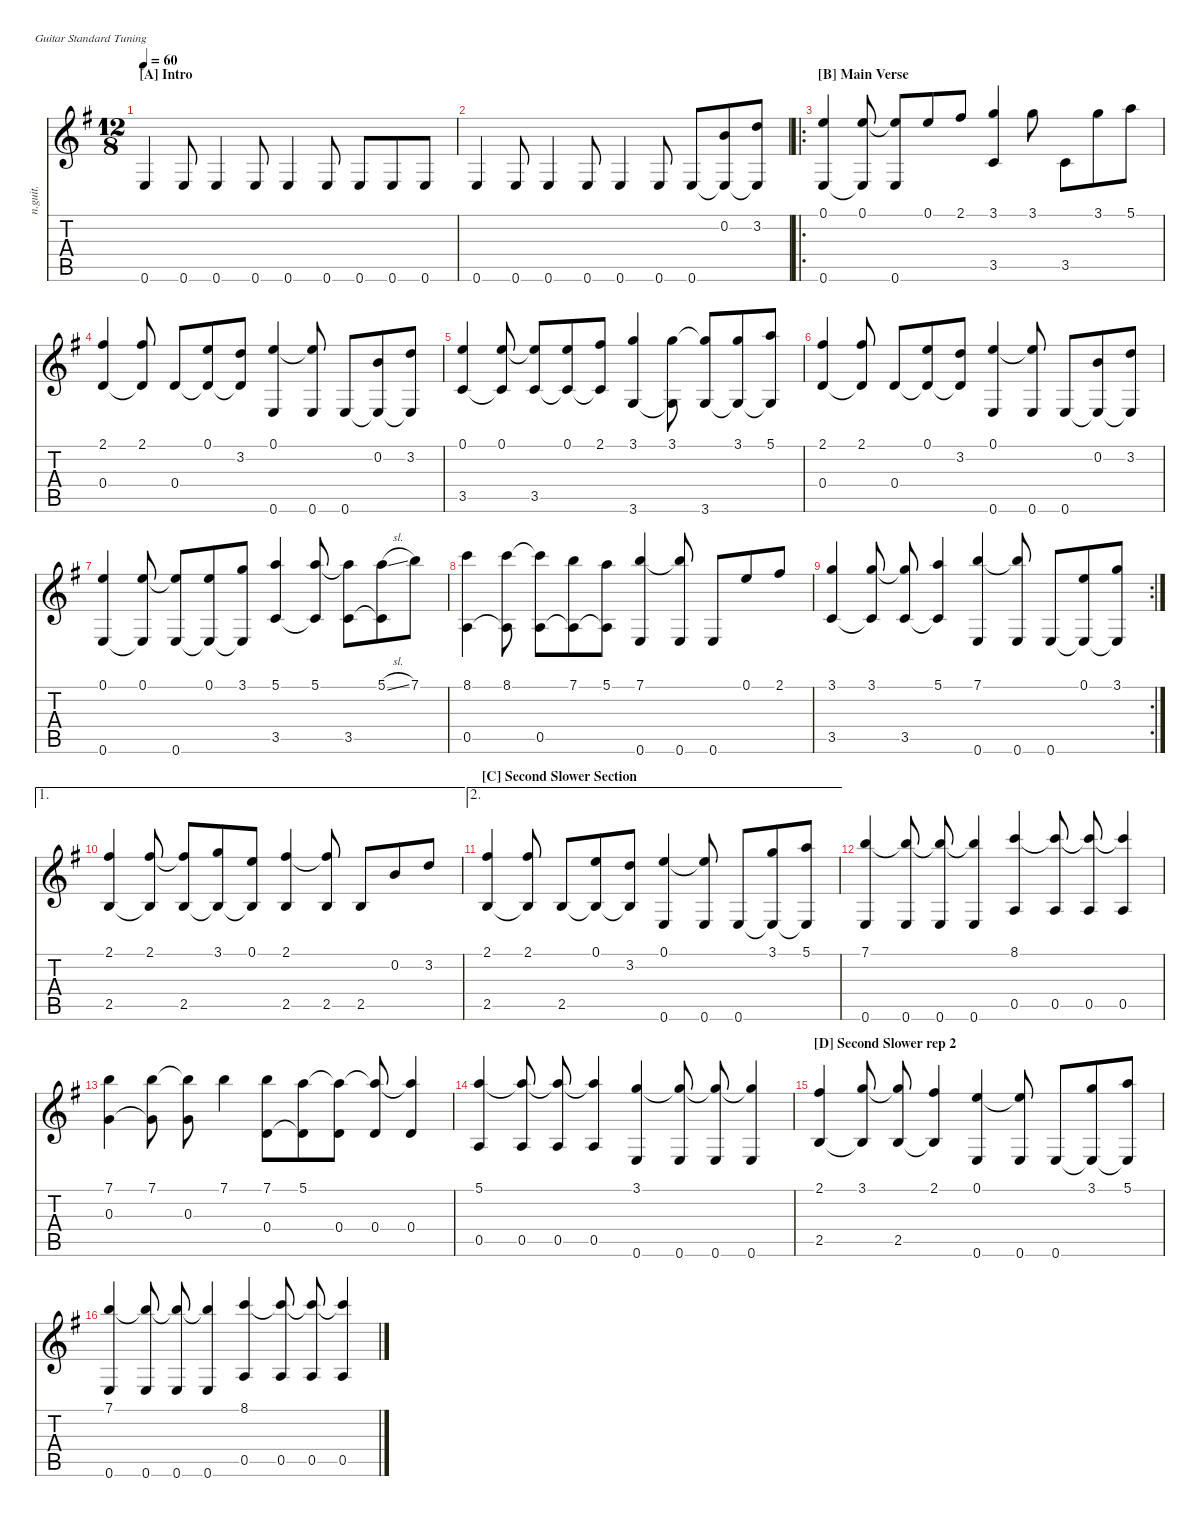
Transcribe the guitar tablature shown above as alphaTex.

\defaultSystemsLayout 4
\hideDynamics
\bracketExtendMode nobrackets
\otherSystemsTrackNameOrientation horizontal
\track ("Nylon Guitar" "n.guit.") {instrument acousticguitarnylon}
\staff {score tabs}
\tuning (E4 B3 G3 D3 A2 E2)
\ts (12 8)
\beaming (8 3 3 3 3)
\section ("A" "Intro")
\tempo 60
\clef g2
\ks g
0.6{acc forcenatural}.4{dy mf instrument acousticguitarnylon beam Up} 0.6{acc forcenatural}.8{beam Up} 0.6{acc forcenatural}.4{beam Up} 0.6{acc forcenatural}.8{beam Up} 0.6{acc forcenatural}.4{beam Up} 0.6{acc forcenatural}.8{beam Up} 0.6{acc forcenatural}.8{beam Up} 0.6{acc forcenatural}.8{beam Up} 0.6{acc forcenatural}.8{beam Up} |
0.6{acc forcenatural}.4{beam Up} 0.6{acc forcenatural}.8{beam Up} 0.6{acc forcenatural}.4{beam Up} 0.6{acc forcenatural}.8{beam Up} 0.6{acc forcenatural}.4{beam Up} 0.6{acc forcenatural}.8{beam Up} 0.6{acc forcenatural}.8{beam Up} (0.2{acc forcenatural} 0.6{t acc forcenatural}).8{beam Up} (3.2{acc forcenatural} 0.6{t acc forcenatural}).8{beam Up} |
\ro
\section ("B" "Main Verse")
(0.1{acc forcenatural} 0.6{acc forcenatural}).4{beam Up} (0.1{acc forcenatural} 0.6{t acc forcenatural}).8{beam Up} (0.6{acc forcenatural} 0.1{t acc forcenatural}).8{beam Up} 0.1{acc forcenatural}.8{beam Up} 2.1{acc #}.8{beam Up} (3.1{acc forcenatural} 3.5{acc forcenatural}).4{beam Up} 3.1{acc forcenatural}.8{beam Down} 3.5{acc forcenatural}.8{beam Down} 3.1{acc forcenatural}.8{beam Down} 5.1{acc forcenatural}.8{beam Down} |
(2.1{acc #} 0.4{acc forcenatural}).4{beam Up} (2.1{acc #} 0.4{t acc forcenatural}).8{beam Up} 0.4{acc forcenatural}.8{beam Up} (0.1{acc forcenatural} 0.4{t acc forcenatural}).8{beam Up} (3.2{acc forcenatural} 0.4{t acc forcenatural}).8{beam Up} (0.1{acc forcenatural} 0.6{acc forcenatural}).4{beam Up} (0.6{acc forcenatural} 0.1{t acc forcenatural}).8{beam Up} 0.6{acc forcenatural}.8{beam Up} (0.2{acc forcenatural} 0.6{t acc forcenatural}).8{beam Up} (3.2{acc forcenatural} 0.6{t acc forcenatural}).8{beam Up} |
(0.1{acc forcenatural} 3.5{acc forcenatural}).4{beam Up} (0.1{acc forcenatural} 3.5{t acc forcenatural}).8{beam Up} (3.5{acc forcenatural} 0.1{t acc forcenatural}).8{beam Up} (0.1{acc forcenatural} 3.5{t acc forcenatural}).8{beam Up} (2.1{acc #} 3.5{t acc forcenatural}).8{beam Up} (3.1{acc forcenatural} 3.6{acc forcenatural}).4{beam Up} (3.1{acc forcenatural} 3.6{t acc forcenatural}).8{beam Down} (3.6{acc forcenatural} 3.1{t acc forcenatural}).8{beam Up} (3.1{acc forcenatural} 3.6{t acc forcenatural}).8{beam Up} (5.1{acc forcenatural} 3.6{t acc forcenatural}).8{beam Up} |
(2.1{acc #} 0.4{acc forcenatural}).4{beam Up} (2.1{acc #} 0.4{t acc forcenatural}).8{beam Up} 0.4{acc forcenatural}.8{beam Up} (0.1{acc forcenatural} 0.4{t acc forcenatural}).8{beam Up} (3.2{acc forcenatural} 0.4{t acc forcenatural}).8{beam Up} (0.1{acc forcenatural} 0.6{acc forcenatural}).4{beam Up} (0.6{acc forcenatural} 0.1{t acc forcenatural}).8{beam Up} 0.6{acc forcenatural}.8{beam Up} (0.2{acc forcenatural} 0.6{t acc forcenatural}).8{beam Up} (3.2{acc forcenatural} 0.6{t acc forcenatural}).8{beam Up} |
(0.1{acc forcenatural} 0.6{acc forcenatural}).4{beam Up} (0.1{acc forcenatural} 0.6{t acc forcenatural}).8{beam Up} (0.6{acc forcenatural} 0.1{t acc forcenatural}).8{beam Up} (0.1{acc forcenatural} 0.6{t acc forcenatural}).8{beam Up} (3.1{acc forcenatural} 0.6{t acc forcenatural}).8{beam Up} (5.1{acc forcenatural} 3.5{acc forcenatural}).4{beam Up} (5.1{acc forcenatural} 3.5{t acc forcenatural}).8{beam Up} (3.5{acc forcenatural} 5.1{t acc forcenatural}).8{beam Down} (5.1{sl acc forcenatural} 3.5{t acc forcenatural}).8{beam Down} 7.1{acc forcenatural}.8{beam Down} |
(8.1{acc forcenatural} 0.5{acc forcenatural}).4{beam Down} (8.1{acc forcenatural} 0.5{t acc forcenatural}).8{beam Down} (0.5{acc forcenatural} 8.1{t acc forcenatural}).8{beam Down} (7.1{acc forcenatural} 0.5{t acc forcenatural}).8{beam Down} (5.1{acc forcenatural} 0.5{t acc forcenatural}).8{beam Down} (7.1{acc forcenatural} 0.6{acc forcenatural}).4{beam Up} (0.6{acc forcenatural} 7.1{t acc forcenatural}).8{beam Up} 0.6{acc forcenatural}.8{beam Up} 0.1{acc forcenatural}.8{beam Up} 2.1{acc #}.8{beam Up} |
\rc 2
(3.1{acc forcenatural} 3.5{acc forcenatural}).4{beam Up} (3.1{acc forcenatural} 3.5{t acc forcenatural}).8{beam Up} (3.5{acc forcenatural} 3.1{t acc forcenatural}).8{beam Up} (5.1{acc forcenatural} 3.5{t acc forcenatural}).4{beam Up} (7.1{acc forcenatural} 0.6{acc forcenatural}).4{beam Up} (0.6{acc forcenatural} 7.1{t acc forcenatural}).8{beam Up} 0.6{acc forcenatural}.8{beam Up} (0.1{acc forcenatural} 0.6{t acc forcenatural}).8{beam Up} (3.1{acc forcenatural} 0.6{t acc forcenatural}).8{beam Up} |
\ae 1
(2.1{acc #} 2.5{acc forcenatural}).4{beam Up} (2.1{acc #} 2.5{t acc forcenatural}).8{beam Up} (2.5{acc forcenatural} 2.1{t acc #}).8{beam Up} (3.1{acc forcenatural} 2.5{t acc forcenatural}).8{beam Up} (0.1{acc forcenatural} 2.5{t acc forcenatural}).8{beam Up} (2.1{acc #} 2.5{acc forcenatural}).4{beam Up} (2.5{acc forcenatural} 2.1{t acc #}).8{beam Up} 2.5{acc forcenatural}.8{beam Up} 0.2{acc forcenatural}.8{beam Up} 3.2{acc forcenatural}.8{beam Up} |
\ae 2
\section ("C" "Second Slower Section")
(2.1{acc #} 2.5{acc forcenatural}).4{beam Up} (2.1{acc #} 2.5{t acc forcenatural}).8{beam Up} 2.5{acc forcenatural}.8{beam Up} (0.1{acc forcenatural} 2.5{t acc forcenatural}).8{beam Up} (3.2{acc forcenatural} 2.5{t acc forcenatural}).8{beam Up} (0.1{acc forcenatural} 0.6{acc forcenatural}).4{beam Up} (0.6{acc forcenatural} 0.1{t acc forcenatural}).8{beam Up} 0.6{acc forcenatural}.8{beam Up} (3.1{acc forcenatural} 0.6{t acc forcenatural}).8{beam Up} (5.1{acc forcenatural} 0.6{t acc forcenatural}).8{beam Up} |
(7.1{acc forcenatural} 0.6{acc forcenatural}).4{beam Up} (0.6{acc forcenatural} 7.1{t acc forcenatural}).8{beam Up} (0.6{acc forcenatural} 7.1{t acc forcenatural}).8{beam Up} (0.6{acc forcenatural} 7.1{t acc forcenatural}).4{beam Up} (8.1{acc forcenatural} 0.5{acc forcenatural}).4{beam Up} (0.5{acc forcenatural} 8.1{t acc forcenatural}).8{beam Up} (0.5{acc forcenatural} 8.1{t acc forcenatural}).8{beam Up} (0.5{acc forcenatural} 8.1{t acc forcenatural}).4{beam Up} |
(7.1{acc forcenatural} 0.3{acc forcenatural}).4{beam Down} (7.1{acc forcenatural} 0.3{t acc forcenatural}).8{beam Down} (0.3{acc forcenatural} 7.1{t acc forcenatural}).8{beam Down} 7.1{acc forcenatural}.4{beam Down} (7.1{acc forcenatural} 0.4{acc forcenatural}).8{beam Down} (5.1{acc forcenatural} 0.4{t acc forcenatural}).8{beam Down} (0.4{acc forcenatural} 5.1{t acc forcenatural}).8{beam Down} (0.4{acc forcenatural} 5.1{t acc forcenatural}).8{beam Up} (0.4{acc forcenatural} 5.1{t acc forcenatural}).4{beam Up} |
(5.1{acc forcenatural} 0.5{acc forcenatural}).4{beam Up} (5.1{t acc forcenatural} 0.5{acc forcenatural}).8{beam Up} (5.1{t acc forcenatural} 0.5{acc forcenatural}).8{beam Up} (5.1{t acc forcenatural} 0.5{acc forcenatural}).4{beam Up} (3.1{acc forcenatural} 0.6{acc forcenatural}).4{beam Up} (3.1{t acc forcenatural} 0.6{acc forcenatural}).8{beam Up} (3.1{t acc forcenatural} 0.6{acc forcenatural}).8{beam Up} (3.1{t acc forcenatural} 0.6{acc forcenatural}).4{beam Up} |
\section ("D" "Second Slower rep 2")
(2.1{acc #} 2.5{acc forcenatural}).4{beam Up} (3.1{acc forcenatural} 2.5{t acc forcenatural}).8{beam Up} (2.5{acc forcenatural} 3.1{t acc forcenatural}).8{beam Up} (2.1{acc #} 2.5{t acc forcenatural}).4{beam Up} (0.1{acc forcenatural} 0.6{acc forcenatural}).4{beam Up} (0.6{acc forcenatural} 0.1{t acc forcenatural}).8{beam Up} 0.6{acc forcenatural}.8{beam Up} (3.1{acc forcenatural} 0.6{t acc forcenatural}).8{beam Up} (5.1{acc forcenatural} 0.6{t acc forcenatural}).8{beam Up} |
(7.1{acc forcenatural} 0.6{acc forcenatural}).4{beam Up} (0.6{acc forcenatural} 7.1{t acc forcenatural}).8{beam Up} (0.6{acc forcenatural} 7.1{t acc forcenatural}).8{beam Up} (0.6{acc forcenatural} 7.1{t acc forcenatural}).4{beam Up} (8.1{acc forcenatural} 0.5{acc forcenatural}).4{beam Up} (0.5{acc forcenatural} 8.1{t acc forcenatural}).8{beam Up} (0.5{acc forcenatural} 8.1{t acc forcenatural}).8{beam Up} (0.5{acc forcenatural} 8.1{t acc forcenatural}).4{beam Up}
